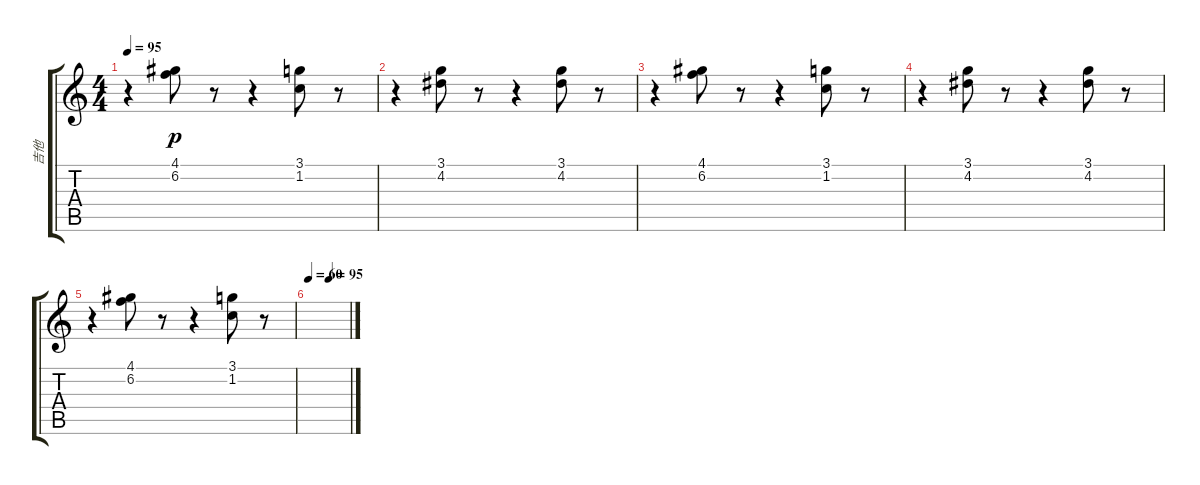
\track ("吉他" "吉他") {instrument acousticguitarsteel}
\staff {score tabs}
\tuning (E4 B3 G3 D3 A2 E2) {hide}
\ts (4 4)
\tempo 95
\clef g2
\ks c
r.4{dy p} (4.1 6.2).8 r.8 r.4 (3.1 1.2).8 r.8 |
r.4 (3.1 4.2).8 r.8 r.4 (3.1 4.2).8 r.8 |
r.4 (4.1 6.2).8 r.8 r.4 (3.1 1.2).8 r.8 |
r.4 (3.1 4.2).8 r.8 r.4 (3.1 4.2).8 r.8 |
r.4 (4.1 6.2).8 r.8 r.4 (3.1 1.2).8 r.8 |
\tempo 60
\tempo (95 0.5)
